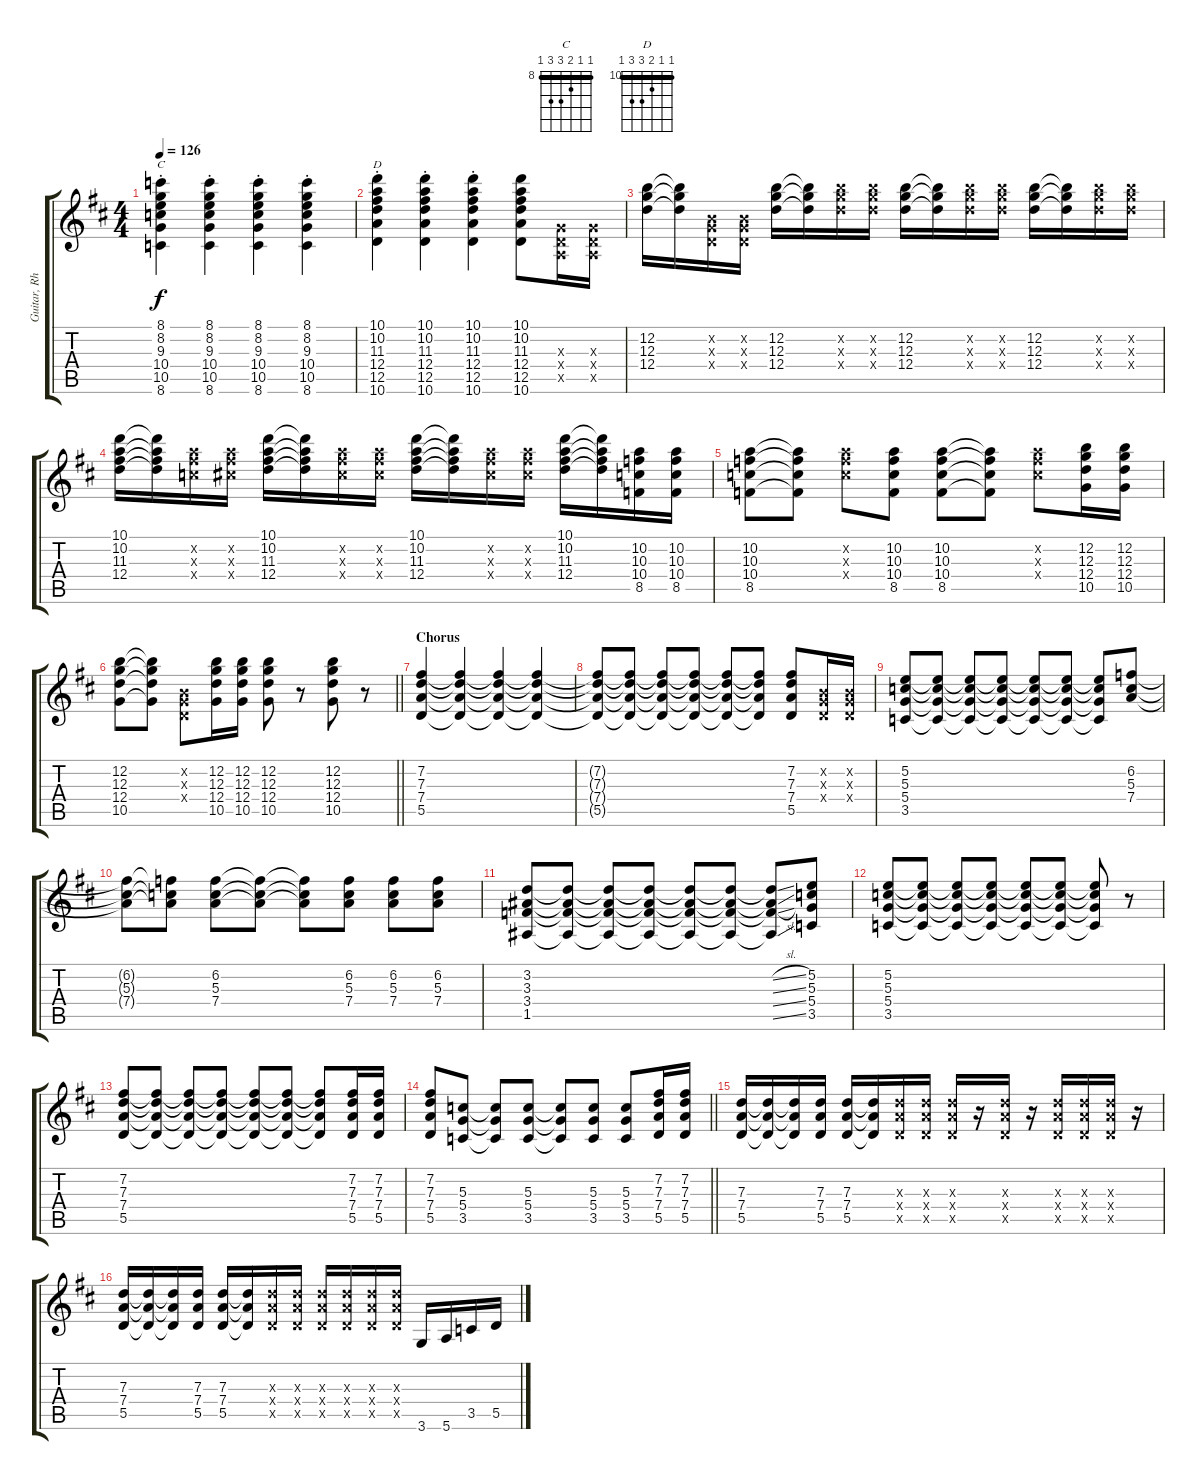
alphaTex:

\track ("Guitar, Rhythm" "Guitar, Rh") {instrument distortionguitar}
\staff {score tabs}
\tuning (E4 B3 G3 D3 A2 E2) {hide}
\chord ("C" 8 8 9 10 10 8) {firstfret 8 barre 8}
\chord ("D" 10 10 11 12 12 10) {firstfret 10 barre 10}
\ts (4 4)
\tempo 126
\clef g2
\ks d
(8.1{st} 8.2{st} 9.3{st} 10.4{st} 10.5{st} 8.6{st}).4{ch "C" dy f} (8.1{st} 8.2{st} 9.3{st} 10.4{st} 10.5{st} 8.6{st}).4 (8.1{st} 8.2{st} 9.3{st} 10.4{st} 10.5{st} 8.6{st}).4 (8.1{st} 8.2{st} 9.3{st} 10.4{st} 10.5{st} 8.6{st}).4 |
(10.1{st} 10.2{st} 11.3{st} 12.4{st} 12.5{st} 10.6{st}).4{ch "D"} (10.1{st} 10.2{st} 11.3{st} 12.4{st} 12.5{st} 10.6{st}).4 (10.1{st} 10.2{st} 11.3{st} 12.4{st} 12.5{st} 10.6{st}).4 (10.1 10.2 11.3 12.4 12.5 10.6).8 (0.3{x} 0.4{x} 0.5{x}).16 (0.3{x} 0.4{x} 0.5{x}).16 |
(12.2 12.3 12.4).16 (12.2{t} 12.3{t} 12.4{t}).16 (0.2{x} 0.3{x} 0.4{x}).16 (0.2{x} 0.3{x} 0.4{x}).16 (12.2 12.3 12.4).16 (12.2{t} 12.3{t} 12.4{t}).16 (12.2{x} 12.3{x} 12.4{x}).16 (12.2{x} 12.3{x} 12.4{x}).16 (12.2 12.3 12.4).16 (12.2{t} 12.3{t} 12.4{t}).16 (12.2{x} 12.3{x} 12.4{x}).16 (12.2{x} 12.3{x} 12.4{x}).16 (12.2 12.3 12.4).16 (12.2{t} 12.3{t} 12.4{t}).16 (12.2{x} 12.3{x} 12.4{x}).16 (12.2{x} 12.3{x} 12.4{x}).16 |
(10.1 10.2 11.3 12.4).16 (10.1{t} 10.2{t} 11.3{t} 12.4{t}).16 (10.2{x} 11.3{x} 10.4{x}).16 (10.2{x} 11.3{x} 11.4{x}).16 (10.1 10.2 11.3 12.4).16 (10.1{t} 10.2{t} 11.3{t} 12.4{t}).16 (10.2{x} 11.3{x} 11.4{x}).16 (10.2{x} 11.3{x} 11.4{x}).16 (10.1 10.2 11.3 12.4).16 (10.1{t} 10.2{t} 11.3{t} 12.4{t}).16 (10.2{x} 11.3{x} 11.4{x}).16 (10.2{x} 11.3{x} 11.4{x}).16 (10.1 10.2 11.3 12.4).16 (10.1{t} 10.2{t} 11.3{t} 12.4{t}).16 (10.2 10.3 10.4 8.5).16 (10.2 10.3 10.4 8.5).16 |
(10.2 10.3 10.4 8.5).8 (10.2{t} 10.3{t} 10.4{t} 8.5{t}).8 (10.2{x} 10.3{x} 10.4{x}).8 (10.2 10.3 10.4 8.5).8 (10.2 10.3 10.4 8.5).8 (10.2{t} 10.3{t} 10.4{t} 8.5{t}).8 (10.2{x} 10.3{x} 10.4{x}).8 (12.2 12.3 12.4 10.5).16 (12.2 12.3 12.4 10.5).16 |
\barLineRight lightlight
(12.2 12.3 12.4 10.5).8 (12.2{t} 12.3{t} 12.4{t} 10.5{t}).8 (0.2{x} 0.3{x} 0.4{x}).8 (12.2 12.3 12.4 10.5).16 (12.2 12.3 12.4 10.5).16 (12.2 12.3 12.4 10.5).8 r.8 (12.2 12.3 12.4 10.5).8 r.8 |
\section ("" "Chorus")
(7.2 7.3 7.4 5.5).4 (7.2{t} 7.3{t} 7.4{t} 5.5{t}).4 (7.2{t} 7.3{t} 7.4{t} 5.5{t}).4 (7.2{t} 7.3{t} 7.4{t} 5.5{t}).4 |
(7.2{t} 7.3{t} 7.4{t} 5.5{t}).8 (7.2{t} 7.3{t} 7.4{t} 5.5{t}).8 (7.2{t} 7.3{t} 7.4{t} 5.5{t}).8 (7.2{t} 7.3{t} 7.4{t} 5.5{t}).8 (7.2{t} 7.3{t} 7.4{t} 5.5{t}).8 (7.2{t} 7.3{t} 7.4{t} 5.5{t}).8 (7.2 7.3 7.4 5.5).8 (0.2{x} 0.3{x} 0.4{x}).16 (0.2{x} 0.3{x} 0.4{x}).16 |
(5.2 5.3 5.4 3.5).8 (5.2{t} 5.3{t} 5.4{t} 3.5{t}).8 (5.2{t} 5.3{t} 5.4{t} 3.5{t}).8 (5.2{t} 5.3{t} 5.4{t} 3.5{t}).8 (5.2{t} 5.3{t} 5.4{t} 3.5{t}).8 (5.2{t} 5.3{t} 5.4{t} 3.5{t}).8 (5.2{t} 5.3{t} 5.4{t} 3.5{t}).8 (6.2 5.3 7.4).8 |
(6.2{t} 5.3{t} 7.4{t}).8 (6.2{t} 5.3{t} 7.4{t}).8 (6.2 5.3 7.4).8 (6.2{t} 5.3{t} 7.4{t}).8 (6.2{t} 5.3{t} 7.4{t}).8 (6.2 5.3 7.4).8 (6.2 5.3 7.4).8 (6.2 5.3 7.4).8 |
(3.2 3.3 3.4 1.5).8 (3.2{t} 3.3{t} 3.4{t} 1.5{t}).8 (3.2{t} 3.3{t} 3.4{t} 1.5{t}).8 (3.2{t} 3.3{t} 3.4{t} 1.5{t}).8 (3.2{t} 3.3{t} 3.4{t} 1.5{t}).8 (3.2{t} 3.3{t} 3.4{t} 1.5{t}).8 (3.2{sl t} 3.3{sl t} 3.4{sl t} 1.5{ss t}).8 (5.2 5.3 5.4 3.5).8 |
(5.2 5.3 5.4 3.5).8 (5.2{t} 5.3{t} 5.4{t} 3.5{t}).8 (5.2{t} 5.3{t} 5.4{t} 3.5{t}).8 (5.2{t} 5.3{t} 5.4{t} 3.5{t}).8 (5.2{t} 5.3{t} 5.4{t} 3.5{t}).8 (5.2{t} 5.3{t} 5.4{t} 3.5{t}).8 (5.2{t} 5.3{t} 5.4{t} 3.5{t}).8 r.8 |
(7.2 7.3 7.4 5.5).8 (7.2{t} 7.3{t} 7.4{t} 5.5{t}).8 (7.2{t} 7.3{t} 7.4{t} 5.5{t}).8 (7.2{t} 7.3{t} 7.4{t} 5.5{t}).8 (7.2{t} 7.3{t} 7.4{t} 5.5{t}).8 (7.2{t} 7.3{t} 7.4{t} 5.5{t}).8 (7.2{t} 7.3{t} 7.4{t} 5.5{t}).8 (7.2 7.3 7.4 5.5).16 (7.2 7.3 7.4 5.5).16 |
\barLineRight lightlight
(7.2 7.3 7.4 5.5).8 (5.3 5.4 3.5).8 (5.3{t} 5.4{t} 3.5{t}).8 (5.3 5.4 3.5).8 (5.3{t} 5.4{t} 3.5{t}).8 (5.3 5.4 3.5).8 (5.3 5.4 3.5).8 (7.2 7.3 7.4 5.5).16 (7.2 7.3 7.4 5.5).16 |
(7.3 7.4 5.5).16 (7.3{t} 7.4{t} 5.5{t}).16 (7.3{t} 7.4{t} 5.5{t}).16 (7.3 7.4 5.5).16 (7.3 7.4 5.5).16 (7.3{t} 7.4{t} 5.5{t}).16 (7.3{x} 7.4{x} 5.5{x}).16 (7.3{x} 7.4{x} 5.5{x}).16 (7.3{x} 7.4{x} 5.5{x}).16 r.16 (7.3{x} 7.4{x} 5.5{x}).16 r.16 (7.3{x} 7.4{x} 5.5{x}).16 (7.3{x} 7.4{x} 5.5{x}).16 (7.3{x} 7.4{x} 5.5{x}).16 r.16 |
(7.3 7.4 5.5).16 (7.3{t} 7.4{t} 5.5{t}).16 (7.3{t} 7.4{t} 5.5{t}).16 (7.3 7.4 5.5).16 (7.3 7.4 5.5).16 (7.3{t} 7.4{t} 5.5{t}).16 (7.3{x} 7.4{x} 5.5{x}).16 (7.3{x} 7.4{x} 5.5{x}).16 (7.3{x} 7.4{x} 5.5{x}).16 (7.3{x} 7.4{x} 5.5{x}).16 (7.3{x} 7.4{x} 5.5{x}).16 (7.3{x} 7.4{x} 5.5{x}).16 3.6.16 5.6.16 3.5.16 5.5.16
